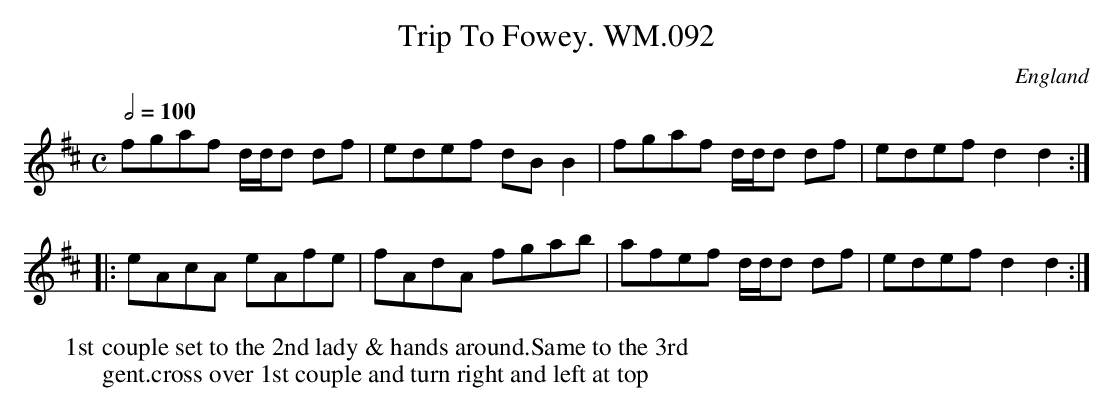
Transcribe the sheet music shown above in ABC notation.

X:1
T:Trip To Fowey. WM.092
L:1/8
M:C
O:England
Q:1/2=100
W:1st couple set to the 2nd lady & hands around.Same to the 3rd
W:gent.cross over 1st couple and turn right and left at top
K:D
fgaf d/d/d df|edef dBB2|fgaf d/d/d df|edefd2d2:|!
|:eAcA eAfe|fAdA fgab|afef d/d/d df|edef d2d2:|
